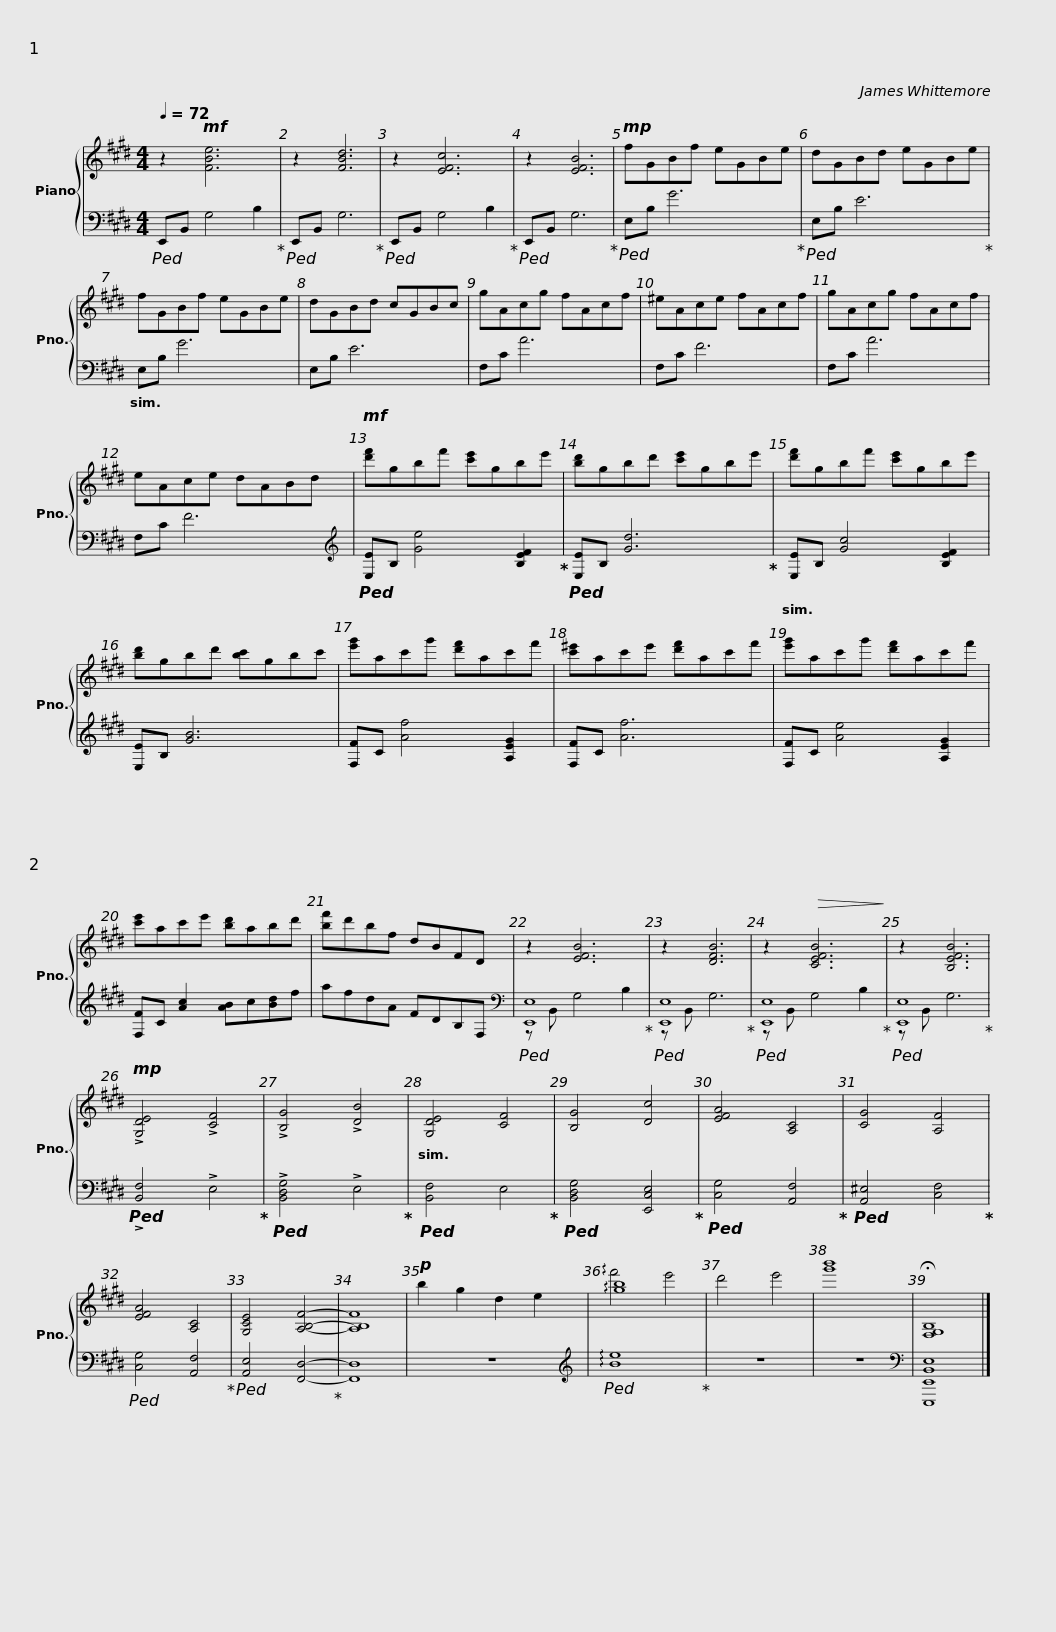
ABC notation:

X:1
%%score { ( 1 4 ) | ( 2 3 ) }
L:1/8
Q:1/4=72
M:4/4
I:linebreak $
K:E
V:1 treble
V:4 treble
V:2 bass
V:3 bass
V:1
 z2!mf! [FBe]6 | z2 [FBd]6 | z2 [EFc]6 | z2 [EFB]6 |!mp! fGBf eGBe | %5
 dGBd eGBe |$ fGBf eGBe | dGBd cGBc | gAcg fAcf | ^eAce fAcf |$ %10
 gAcg fAcf | eAce dABd |!mf! [d'f']gbf' [c'e']gbe' | [bd']gbd' [c'e']gbe' |$ [d'f']gbf' [c'e']gbe' | %15
 [bd']gbd' [bc']gbc' | [e'g']ac'g' [d'f']ac'f' |$ [c'^e']ac'e' [d'f']ac'f' | [e'g']ac'g' [d'f']ac'f' | [c'e']ac'e' [bd']abd' |$ %20
 [bf']d'bf dBFD | z2 [EFB]6 | z2 [DFB]6 | z2!>(! [CEFB]6!>)! | z2 [B,EFB]6 | %25
!mp! !>![G,DE]4 !>![CF]4 |$ !>![B,G]4 !>![DB]4 | [G,DE]4 [CF]4 | [B,G]4 [Dc]4 | [EFA]4 [A,C]4 | %30
 [CG]4 [A,F]4 | [EFA]4 [A,C]4 | [G,CE]4 [A,B,F]4- | [A,B,F]8 |!p! b2 g2 d2 e2 | %35
 !arpeggio![gb]8 |$ d'4 e'4 | [g'b']8 | !fermata![F,G,B,]8 |] %39
V:2
!ped! E,,B,, G,4 B,2!ped-up! |!ped! E,,B,, G,6!ped-up! |!ped! E,,B,, G,4 B,2!ped-up! |!ped! E,,B,, G,6!ped-up! |!ped! E,B, G6!ped-up! | %5
!ped! E,B, E6!ped-up! |$ E,B, G6 | E,B, E6 | F,C A6 | F,C F6 |$ %10
 F,C A6 | F,C F6 |[K:treble]!ped! [E,E]B, [Ge]4 [B,EF]2!ped-up! |!ped! [E,E]B, [Gd]6!ped-up! |$ [E,E]B, [Gc]4 [B,EF]2 | %15
 [E,E]B, [GB]6 | [F,F]C [Af]4 [A,EG]2 |$ [F,F]C [Af]6 | [F,F]C [Ae]4 [A,EG]2 | [F,F]C [Ac]2 [AB]c[Bd]f |$ %20
 afdA FDB,F, |[K:bass]!ped! [E,,E,]8!ped-up! |!ped! [E,,E,]8!ped-up! |!ped! [E,,E,]8!ped-up! |!ped! [E,,E,]8!ped-up! | %25
!ped! !>![B,,F,]4 !>!E,4!ped-up! |$!ped! !>![B,,D,G,]4 !>!E,4!ped-up! |!ped! [B,,F,]4 E,4!ped-up! |!ped! [B,,D,G,]4 [E,,C,E,]4!ped-up! |!ped! [C,G,]4 [A,,F,]4!ped-up! | %30
!ped! [A,,^E,]4 [C,F,]4!ped-up! |!ped! [C,G,]4 [A,,F,]4!ped-up! |!ped! [A,,E,]4 [F,,D,]4-!ped-up! | [F,,D,]8 | z8 | %35
[K:treble]!ped! !arpeggio![Be]8!ped-up! |$ z8 | z8 |[K:bass] [E,,,E,,B,,E,]8 |] %39
V:3
 x8 | x8 | x8 | x8 | x8 | %5
 x8 |$ x8 | x8 | x8 | x8 |$ %10
 x8 | x8 |[K:treble] x8 | x8 |$ x8 | %15
 x8 | x8 |$ x8 | x8 | x8 |$ %20
 x8 |[K:bass] z B,, G,4 B,2 | z B,, G,6 | z B,, G,4 B,2 | z B,, G,6 | %25
 x8 |$ x8 | x8 | x8 | x8 | %30
 x8 | x8 | x8 | x8 | x8 | %35
[K:treble] x8 |$ x8 | x8 |[K:bass] x8 |] %39
V:4
 x8 | x8 | x8 | x8 | x8 | %5
 x8 |$ x8 | x8 | x8 | x8 |$ %10
 x8 | x8 | x8 | x8 |$ x8 | %15
 x8 | x8 |$ x8 | x8 | x8 |$ %20
 x8 | x8 | x8 | x8 | x8 | %25
 x8 |$ x8 | x8 | x8 | x8 | %30
 x8 | x8 | x8 | x8 | x8 | %35
 !arpeggio!f'4 e'4 |$ x8 | x8 | x8 |] %39
